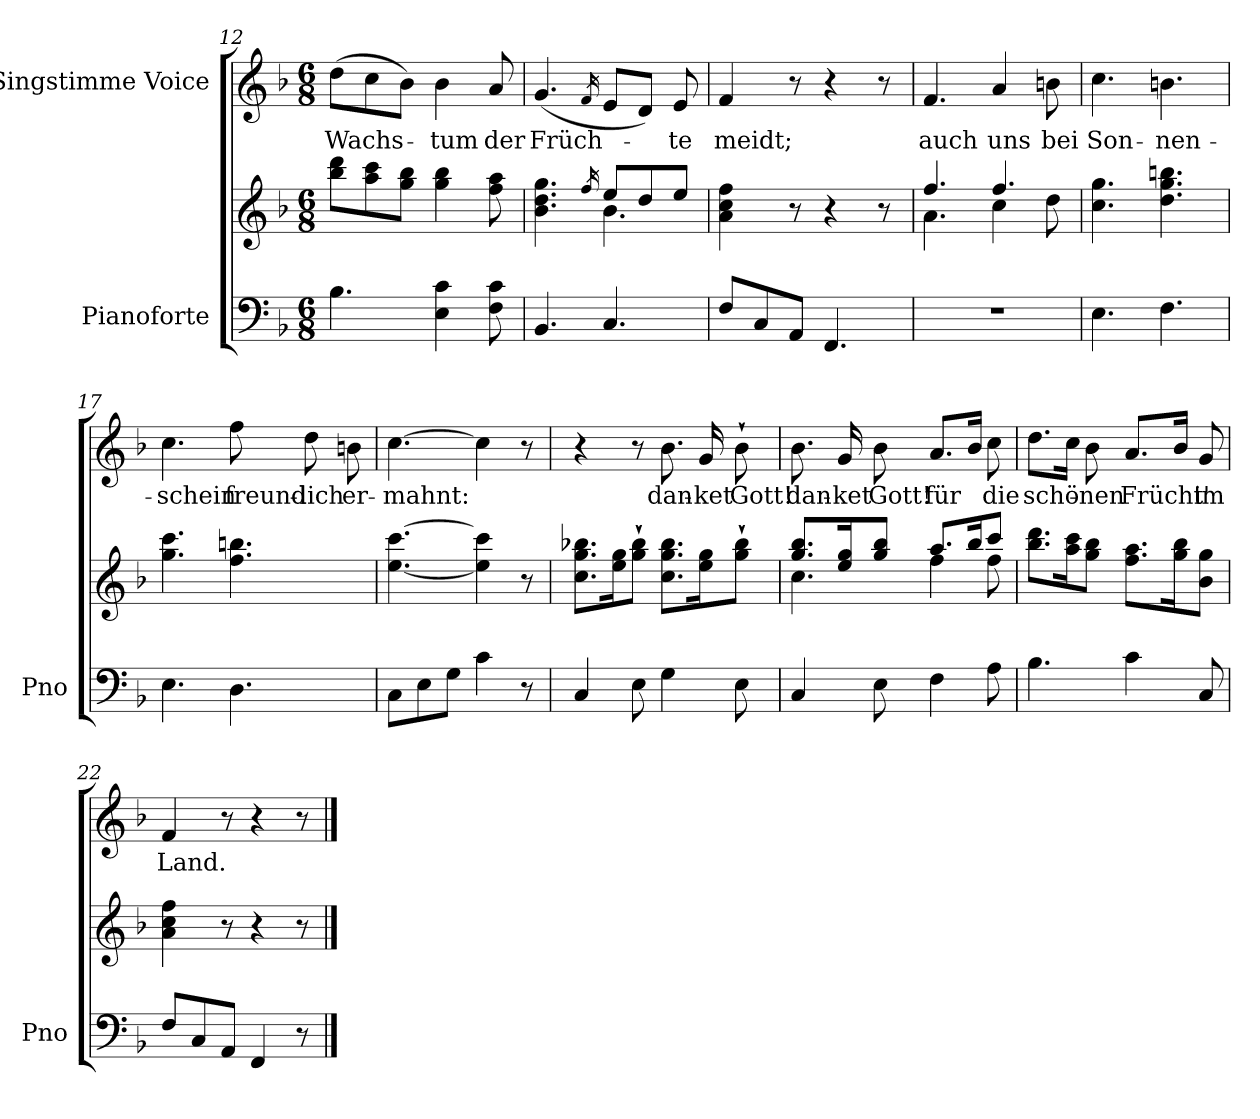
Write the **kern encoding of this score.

**kern	**kern	**kern	**text
*part2	*part2	*part1	*part1
*staff3	*staff2	*staff1	*staff1
*I"Pianoforte	*	*I"Singstimme Voice	*
*I'Pno	*	*	*
!!LO:LB:g=z
*clefF4	*clefG2	*clefG2	*
*k[b-]	*k[b-]	*k[b-]	*
*M6/8	*M6/8	*M6/8	*
=12	=12	=12	=12
!	!	!	!LO:LY:b
4.B-\	8bb-\ 8ddd\L	(8dd\L	Wachs-
.	8aa\ 8ccc\	8cc\	.
.	8gg\ 8bb-\J	8b-\J)	.
!	!	!	!LO:LY:b
4E\ 4c\	4gg\ 4bb-\	4b-\	-tum
!	!	!	!LO:LY:b
8F\ 8c\	8ff\ 8aa\	8a/	der
=13	=13	=13	=13
*	*^	*	*
!	!	!	!	!LO:LY:b
4.BB-/	4.b-\ 4.dd\ 4.gg\	4.ryy	(4.g/	Früch-
.	16qff/	.	16qf/	.
4.C/	8ee/L	4.b-\	8e/L	.
.	8dd/	.	8d/J)	.
!	!	!	!	!LO:LY:b
.	8ee/J	.	8e/	-te
*	*v	*v	*	*
=14	=14	=14	=14
!	!	!	!LO:LY:b
8F/L	4a\ 4cc\ 4ff\	4f/	meidt;
8C/	.	.	.
8AA/J	8r	8r	.
4.FF/	4r	4r	.
.	8r	8r	.
=15	=15	=15	=15
*	*^	*	*
!	!	!	!	!LO:LY:b
2.r	4.ff/	4.a\	4.f/	auch
!	!	!	!	!LO:LY:b
.	4.ff/	4cc\	4a/	uns
!	!	!	!	!LO:LY:b
.	.	8dd\	8bn\	bei
!!LO:PB:g=z
=16	=16	=16	=16	=16
!	!	!	!	!LO:LY:b
*	*v	*v	*	*
4.E\	4.cc\ 4.gg\	4.cc\	Son-
!	!	!	!LO:LY:b
4.F\	4.dd\ 4.gg\ 4.bbn\	4.bn\	-nen-
=17	=17	=17	=17
!	!	!	!LO:LY:b
4.E\	4.gg\ 4.ccc\	4.cc\	-schein
!	!	!	!LO:LY:b
4.D\	4.ff\ 4.bbn\	8ff\	freund-
!	!	!	!LO:LY:b
.	.	8dd\	-lich
!	!	!	!LO:LY:b
.	.	8bn\	er-
=18	=18	=18	=18
!	!	!	!LO:LY:b
8C\L	[4.ee\ [4.ccc\	[4.cc\	-mahnt:
8E\	.	.	.
8G\J	.	.	.
4c\	4ee\] 4ccc\]	4cc\]	.
8r	8r	8r	.
=19	=19	=19	=19
4C/	8.cc\ 8.gg\ 8.bb-X\L	4r	.
.	16ee\ 16gg\K	.	.
8E\	8gg\` 8bb-\`J	8r	.
!	!	!	!LO:LY:b
4G\	8.cc\ 8.gg\ 8.bb-\L	8.b-\	dan-
!	!	!	!LO:LY:b
.	16ee\ 16gg\K	16g/	-ket
!	!	!	!LO:LY:b
8E\	8gg\` 8bb-\`J	8b-`\	Gott!
!!LO:LB:g=z
=20	=20	=20	=20
*	*^	*	*
!	!	!	!	!LO:LY:b
4C/	8.gg/ 8.bb-/L	4.cc\	8.b-\	dan-
!	!	!	!	!LO:LY:b
.	16ee/ 16gg/K	.	16g/	-ket
!	!	!	!	!LO:LY:b
8E\	8gg/ 8bb-/J	.	8b-\	Gott!
!	!	!	!	!LO:LY:b
4F\	8.aa/L	4ff\	8.a/L	für
.	16bb-/K	.	16b-/Jk	.
!	!	!	!	!LO:LY:b
8A\	8ccc/J	8ff\	8cc\	die
=21	=21	=21	=21	=21
!	!	!	!	!LO:LY:b
*	*v	*v	*	*
4.B-\	8.bb-\ 8.ddd\L	8.dd\L	schö-
.	16aa\ 16ccc\K	16cc\Jk	.
!	!	!	!LO:LY:b
.	8gg\ 8bb-\J	8b-\	-nen
!	!	!	!LO:LY:b
4c\	8.ff\ 8.aa\L	8.a/L	Frücht'
.	16gg\ 16bb-\K	16b-/Jk	.
!	!	!	!LO:LY:b
8C/	8b-\ 8gg\J	8g/	im
=22	=22	=22	=22
!	!	!	!LO:LY:b
8F/L	4a\ 4cc\ 4ff\	4f/	Land.
8C/	.	.	.
8AA/J	8r	8r	.
4FF/	4r	4r	.
8r	8r	8r	.
==	==	==	==
*-	*-	*-	*-
